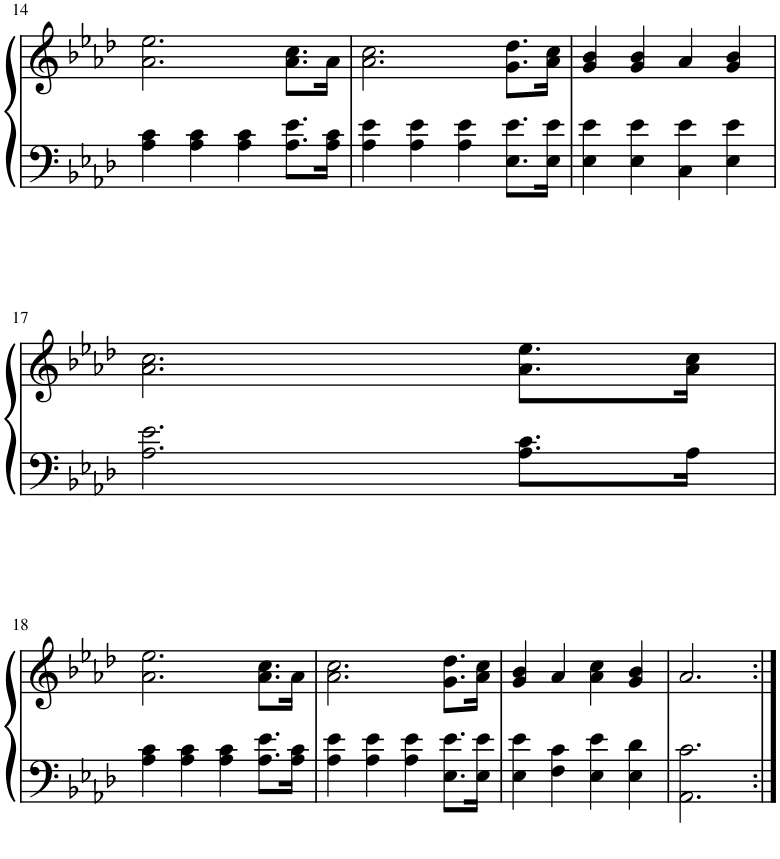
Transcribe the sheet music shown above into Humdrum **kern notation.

**kern	**kern
*part1	*part1
*staff2	*staff1
*I"Piano	*
*I'Pno.	*
!!LO:PB:g=z
*clefF4	*clefG2
*k[b-e-a-d-]	*k[b-e-a-d-]
*M4/4	*M4/4
=14	=14
4A-\ 4c\	2.a-\ 2.ee-\
4A-\ 4c\	.
4A-\ 4c\	.
8.A-\ 8.e-\L	8.a-\ 8.cc\L
16A-\ 16c\Jk	16a-\Jk
=15	=15
4A-\ 4e-\	2.a-\ 2.cc\
4A-\ 4e-\	.
4A-\ 4e-\	.
8.E-\ 8.e-\L	8.g\ 8.dd-\L
16E-\ 16e-\Jk	16a-\ 16cc\Jk
=16	=16
4E-\ 4e-\	4g/ 4b-/
4E-\ 4e-\	4g/ 4b-/
4C\ 4e-\	4a-/
4E-\ 4e-\	4g/ 4b-/
!!LO:LB:g=z
=17	=17
2.A-\ 2.e-\	2.a-\ 2.cc\
8.A-\ 8.c\L	8.a-\ 8.ee-\L
16A-\Jk	16a-\ 16cc\Jk
!!LO:LB:g=z
=18	=18
4A-\ 4c\	2.a-\ 2.ee-\
4A-\ 4c\	.
4A-\ 4c\	.
8.A-\ 8.e-\L	8.a-\ 8.cc\L
16A-\ 16c\Jk	16a-\Jk
=19	=19
4A-\ 4e-\	2.a-\ 2.cc\
4A-\ 4e-\	.
4A-\ 4e-\	.
8.E-\ 8.e-\L	8.g\ 8.dd-\L
16E-\ 16e-\Jk	16a-\ 16cc\Jk
=20	=20
4E-\ 4e-\	4g/ 4b-/
4F\ 4c\	4a-/
4E-\ 4e-\	4a-\ 4cc\
4E-\ 4d-\	4g/ 4b-/
=21	=21
2.AA-\ 2.c\	2.a-/
=:|!	=:|!
*-	*-
